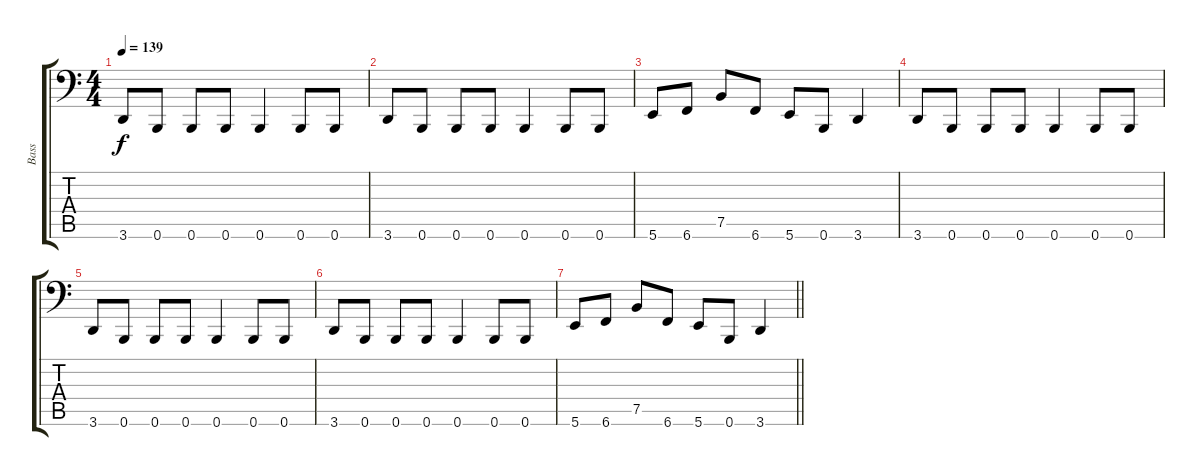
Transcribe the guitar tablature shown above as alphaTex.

\track ("Bass" "Bass") {instrument electricbassfinger}
\staff {score tabs}
\tuning (C3 G2 D2 A1 E1 B0) {hide}
\ts (4 4)
\tempo 139
\clef f4
\ks c
3.6.8{dy f} 0.6.8 0.6.8 0.6.8 0.6.4 0.6.8 0.6.8 |
3.6.8 0.6.8 0.6.8 0.6.8 0.6.4 0.6.8 0.6.8 |
5.6.8 6.6.8 7.5.8 6.6.8 5.6.8 0.6.8 3.6.4 |
3.6.8 0.6.8 0.6.8 0.6.8 0.6.4 0.6.8 0.6.8 |
3.6.8 0.6.8 0.6.8 0.6.8 0.6.4 0.6.8 0.6.8 |
3.6.8 0.6.8 0.6.8 0.6.8 0.6.4 0.6.8 0.6.8 |
\barLineRight lightlight
5.6.8 6.6.8 7.5.8 6.6.8 5.6.8 0.6.8 3.6.4
